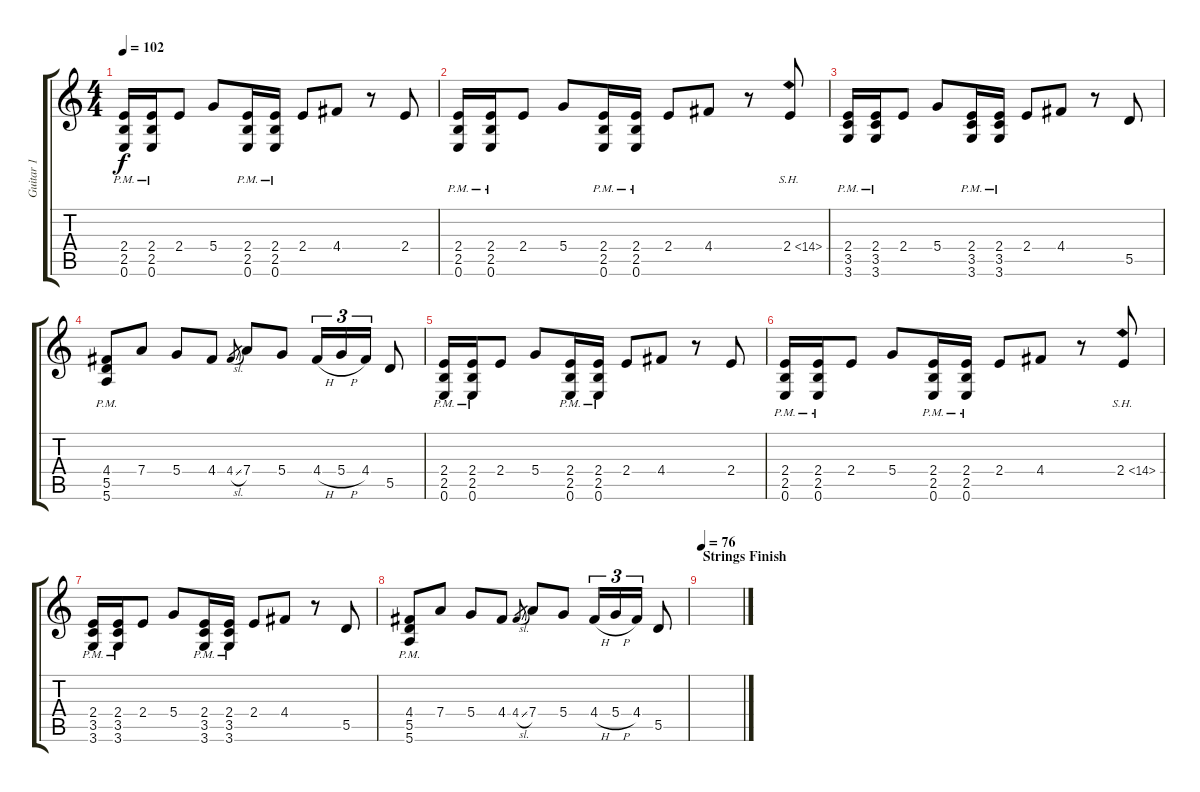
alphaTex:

\track ("Guitar 1" "Guitar 1") {instrument distortionguitar}
\staff {score tabs}
\tuning (E4 B3 G3 D3 A2 E2) {hide}
\ts (4 4)
\tempo 102
\clef g2
\ks c
(2.4{pm} 2.5{pm} 0.6{pm}).16{dy f} (2.4{pm} 2.5{pm} 0.6{pm}).16 2.4.8 5.4.8 (2.4{pm} 2.5{pm} 0.6{pm}).16 (2.4{pm} 2.5{pm} 0.6{pm}).16 2.4.8 4.4.8 r.8 2.4.8 |
(2.4{pm} 2.5{pm} 0.6{pm}).16 (2.4{pm} 2.5{pm} 0.6{pm}).16 2.4.8 5.4.8 (2.4{pm} 2.5{pm} 0.6{pm}).16 (2.4{pm} 2.5{pm} 0.6{pm}).16 2.4.8 4.4.8 r.8 2.4{sh 12}.8 |
(2.4{pm} 3.5{pm} 3.6{pm}).16 (2.4{pm} 3.5{pm} 3.6{pm}).16 2.4.8 5.4.8 (2.4{pm} 3.5{pm} 3.6{pm}).16 (2.4{pm} 3.5{pm} 3.6{pm}).16 2.4.8 4.4.8 r.8 5.5.8 |
(4.4{pm} 5.5{pm} 5.6{pm}).8 7.4.8 5.4.8 4.4.8 4.4{sl}.8{gr} 7.4.8 5.4.8 4.4{h}.16{tu (3 2)} 5.4{h}.16{tu (3 2)} 4.4.16{tu (3 2)} 5.5.8 |
(2.4{pm} 2.5{pm} 0.6{pm}).16 (2.4{pm} 2.5{pm} 0.6{pm}).16 2.4.8 5.4.8 (2.4{pm} 2.5{pm} 0.6{pm}).16 (2.4{pm} 2.5{pm} 0.6{pm}).16 2.4.8 4.4.8 r.8 2.4.8 |
(2.4{pm} 2.5{pm} 0.6{pm}).16 (2.4{pm} 2.5{pm} 0.6{pm}).16 2.4.8 5.4.8 (2.4{pm} 2.5{pm} 0.6{pm}).16 (2.4{pm} 2.5{pm} 0.6{pm}).16 2.4.8 4.4.8 r.8 2.4{sh 12}.8 |
(2.4{pm} 3.5{pm} 3.6{pm}).16 (2.4{pm} 3.5{pm} 3.6{pm}).16 2.4.8 5.4.8 (2.4{pm} 3.5{pm} 3.6{pm}).16 (2.4{pm} 3.5{pm} 3.6{pm}).16 2.4.8 4.4.8 r.8 5.5.8 |
(4.4{pm} 5.5{pm} 5.6{pm}).8 7.4.8 5.4.8 4.4.8 4.4{sl}.8{gr} 7.4.8 5.4.8 4.4{h}.16{tu (3 2)} 5.4{h}.16{tu (3 2)} 4.4.16{tu (3 2)} 5.5.8 |
\section ("" "Strings Finish")
\tempo 76
